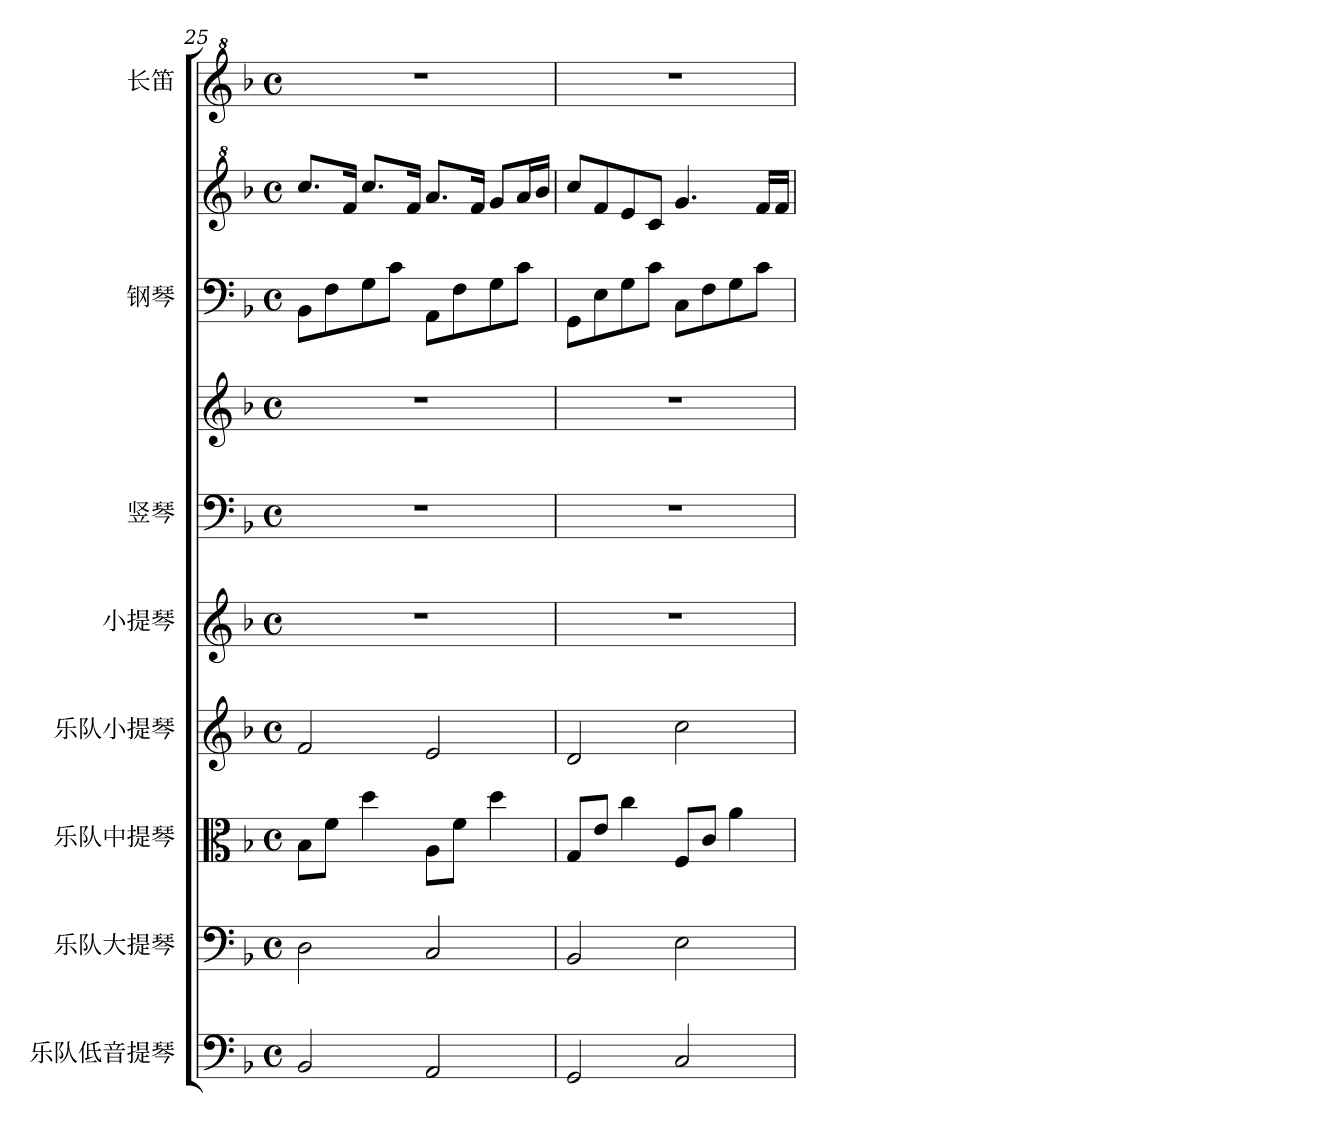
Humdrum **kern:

**kern	**kern	**kern	**kern	**kern	**kern	**kern	**kern	**kern	**kern
*part8	*part7	*part6	*part5	*part4	*part3	*part3	*part2	*part2	*part1
*staff10	*staff9	*staff8	*staff7	*staff6	*staff5	*staff4	*staff3	*staff2	*staff1
*I"乐队低音提琴	*I"乐队大提琴	*I"乐队中提琴	*I"乐队小提琴	*I"小提琴	*I"竖琴	*	*I"钢琴	*	*I"长笛
!!LO:PB:g=z
*clefF4	*clefF4	*clefC3	*clefG2	*clefG2	*clefF4	*clefG2	*clefF4	*clefG^2	*clefG^2
*ITrd7c12	*	*	*	*	*	*	*	*	*
*k[b-]	*k[b-]	*k[b-]	*k[b-]	*k[b-]	*k[b-]	*k[b-]	*k[b-]	*k[b-]	*k[b-]
*M4/4	*M4/4	*M4/4	*M4/4	*M4/4	*M4/4	*M4/4	*M4/4	*M4/4	*M4/4
*met(c)	*met(c)	*met(c)	*met(c)	*met(c)	*met(c)	*met(c)	*met(c)	*met(c)	*met(c)
=25	=25	=25	=25	=25	=25	=25	=25	=25	=25
2BBB-/	2D\	8B-\L	2f/	1r	1r	1r	8BB-\L	8.ccc/L	1r
.	.	8f\J	.	.	.	.	8F\	.	.
.	.	.	.	.	.	.	.	16ff/Jk	.
.	.	4dd\	.	.	.	.	8G\	8.ccc/L	.
.	.	.	.	.	.	.	8c\J	.	.
.	.	.	.	.	.	.	.	16ff/Jk	.
2AAA/	2C/	8A\L	2e/	.	.	.	8AA\L	8.aa/L	.
.	.	8f\J	.	.	.	.	8F\	.	.
.	.	.	.	.	.	.	.	16ff/Jk	.
.	.	4dd\	.	.	.	.	8G\	8gg/L	.
.	.	.	.	.	.	.	8c\J	16aa/L	.
.	.	.	.	.	.	.	.	16bb-/JJ	.
=26	=26	=26	=26	=26	=26	=26	=26	=26	=26
2GGG/	2BB-/	8G/L	2d/	1r	1r	1r	8GG\L	8ccc/L	1r
.	.	8e/J	.	.	.	.	8E\	8ff/	.
.	.	4cc\	.	.	.	.	8G\	8ee/	.
.	.	.	.	.	.	.	8c\J	8cc/J	.
2CC/	2E\	8F/L	2cc\	.	.	.	8C\L	4.gg/	.
.	.	8c/J	.	.	.	.	8F\	.	.
.	.	4a\	.	.	.	.	8G\	.	.
.	.	.	.	.	.	.	8c\J	16ff/LL	.
.	.	.	.	.	.	.	.	16ff/JJ	.
=	=	=	=	=	=	=	=	=	=
*-	*-	*-	*-	*-	*-	*-	*-	*-	*-
